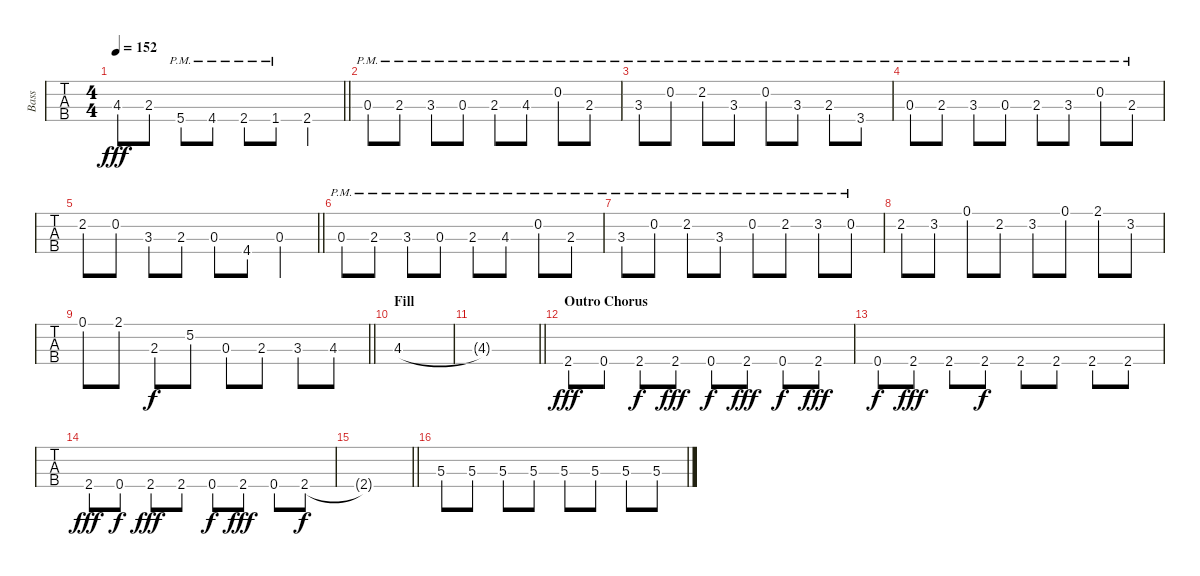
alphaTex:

\track ("Bass" "Bass") {instrument electricbasspick}
\staff {tabs}
\tuning (G2 D2 A1 E1) {hide}
\ts (4 4)
\tempo 152
\clef f4
\barLineRight lightlight
\ks c
4.3.8{dy fff} 2.3.8 5.4{pm}.8 4.4{pm}.8 2.4{pm}.8 1.4{pm}.8 2.4.4 |
0.3{pm}.8 2.3{pm}.8 3.3{pm}.8 0.3{pm}.8 2.3{pm}.8 4.3{pm}.8 0.2{pm}.8 2.3{pm}.8 |
3.3{pm}.8 0.2{pm}.8 2.2{pm}.8 3.3{pm}.8 0.2{pm}.8 3.3{pm}.8 2.3{pm}.8 3.4{pm}.8 |
0.3{pm}.8 2.3{pm}.8 3.3{pm}.8 0.3{pm}.8 2.3{pm}.8 3.3{pm}.8 0.2{pm}.8 2.3{pm}.8 |
\barLineRight lightlight
2.2.8 0.2.8 3.3.8 2.3.8 0.3.8 4.4.8 0.3.4 |
0.3{pm}.8 2.3{pm}.8 3.3{pm}.8 0.3{pm}.8 2.3{pm}.8 4.3{pm}.8 0.2{pm}.8 2.3{pm}.8 |
3.3{pm}.8 0.2{pm}.8 2.2{pm}.8 3.3{pm}.8 0.2{pm}.8 2.2{pm}.8 3.2{pm}.8 0.2{pm}.8 |
2.2.8 3.2.8 0.1.8 2.2.8 3.2.8 0.1.8 2.1.8 3.2.8 |
\barLineRight lightlight
0.1.8 2.1.8 2.3.8{dy f} 5.2.8 0.3.8 2.3.8 3.3.8 4.3.8 |
\section ("" "Fill")
4.3.1 |
\barLineRight lightlight
4.3{t}.1 |
\section ("" "Outro Chorus")
2.4.8{dy fff} 0.4.8 2.4.8{dy f} 2.4.8{dy fff} 0.4.8{dy f} 2.4.8{dy fff} 0.4.8{dy f} 2.4.8{dy fff} |
0.4.8{dy f} 2.4.8{dy fff} 2.4.8 2.4.8{dy f} 2.4.8 2.4.8 2.4.8 2.4.8 |
2.4.8{dy fff} 0.4.8{dy f} 2.4.8{dy fff} 2.4.8 0.4.8{dy f} 2.4.8{dy fff} 0.4.8 2.4.8{dy f} |
\barLineRight lightlight
2.4{t}.1 |
5.3.8 5.3.8 5.3.8 5.3.8 5.3.8 5.3.8 5.3.8 5.3.8
